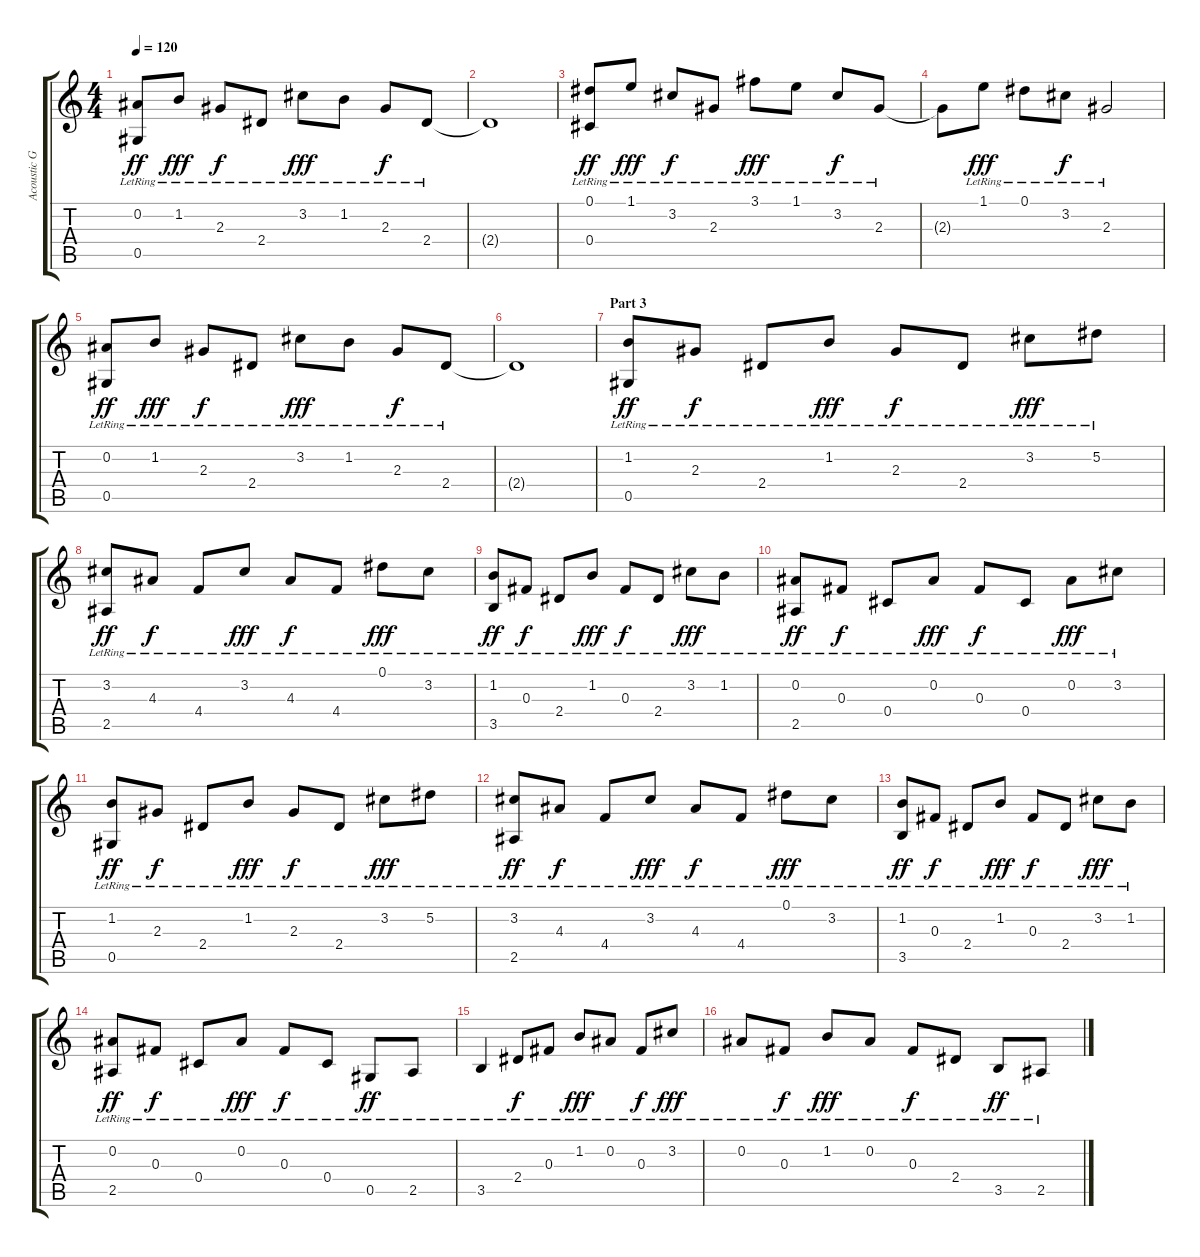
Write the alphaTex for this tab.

\track ("Acoustic Guitar I" "Acoustic G") {instrument acousticguitarsteel}
\staff {score tabs}
\tuning (Eb4 Bb3 Gb3 Db3 Ab2 Eb2) {hide}
\ts (4 4)
\tempo 120
\clef g2
\ks c
(0.2{lr} 0.5{lr}).8{dy ff} 1.2{lr}.8{dy fff} 2.3{lr}.8{dy f} 2.4{lr}.8 3.2{lr}.8{dy fff} 1.2{lr}.8 2.3{lr}.8{dy f} 2.4{lr}.8 |
2.4{t}.1 |
(0.1{lr} 0.4{lr}).8{dy ff} 1.1{lr}.8{dy fff} 3.2{lr}.8{dy f} 2.3{lr}.8 3.1{lr}.8{dy fff} 1.1{lr}.8 3.2{lr}.8{dy f} 2.3{lr}.8 |
2.3{t}.8 1.1{lr}.8{dy fff} 0.1{lr}.8 3.2{lr}.8{dy f} 2.3{lr}.2 |
(0.2{lr} 0.5{lr}).8{dy ff} 1.2{lr}.8{dy fff} 2.3{lr}.8{dy f} 2.4{lr}.8 3.2{lr}.8{dy fff} 1.2{lr}.8 2.3{lr}.8{dy f} 2.4{lr}.8 |
2.4{t}.1 |
\section ("" "Part 3")
(1.2{lr} 0.5{lr}).8{dy ff} 2.3{lr}.8{dy f} 2.4{lr}.8 1.2{lr}.8{dy fff} 2.3{lr}.8{dy f} 2.4{lr}.8 3.2{lr}.8{dy fff} 5.2{lr}.8 |
(3.2{lr} 2.5{lr}).8{dy ff} 4.3{lr}.8{dy f} 4.4{lr}.8 3.2{lr}.8{dy fff} 4.3{lr}.8{dy f} 4.4{lr}.8 0.1{lr}.8{dy fff} 3.2{lr}.8 |
(1.2{lr} 3.5{lr}).8{dy ff} 0.3{lr}.8{dy f} 2.4{lr}.8 1.2{lr}.8{dy fff} 0.3{lr}.8{dy f} 2.4{lr}.8 3.2{lr}.8{dy fff} 1.2{lr}.8 |
(0.2{lr} 2.5{lr}).8{dy ff} 0.3{lr}.8{dy f} 0.4{lr}.8 0.2{lr}.8{dy fff} 0.3{lr}.8{dy f} 0.4{lr}.8 0.2{lr}.8{dy fff} 3.2{lr}.8 |
(1.2{lr} 0.5{lr}).8{dy ff} 2.3{lr}.8{dy f} 2.4{lr}.8 1.2{lr}.8{dy fff} 2.3{lr}.8{dy f} 2.4{lr}.8 3.2{lr}.8{dy fff} 5.2{lr}.8 |
(3.2{lr} 2.5{lr}).8{dy ff} 4.3{lr}.8{dy f} 4.4{lr}.8 3.2{lr}.8{dy fff} 4.3{lr}.8{dy f} 4.4{lr}.8 0.1{lr}.8{dy fff} 3.2{lr}.8 |
(1.2{lr} 3.5{lr}).8{dy ff} 0.3{lr}.8{dy f} 2.4{lr}.8 1.2{lr}.8{dy fff} 0.3{lr}.8{dy f} 2.4{lr}.8 3.2{lr}.8{dy fff} 1.2{lr}.8 |
(0.2{lr} 2.5{lr}).8{dy ff} 0.3{lr}.8{dy f} 0.4{lr}.8 0.2{lr}.8{dy fff} 0.3{lr}.8{dy f} 0.4{lr}.8 0.5{lr}.8{dy ff} 2.5{lr}.8 |
3.5{lr}.4 2.4{lr}.8{dy f} 0.3{lr}.8 1.2{lr}.8{dy fff} 0.2{lr}.8 0.3{lr}.8{dy f} 3.2{lr}.8{dy fff} |
0.2{lr}.8 0.3{lr}.8{dy f} 1.2{lr}.8{dy fff} 0.2{lr}.8 0.3{lr}.8{dy f} 2.4{lr}.8 3.5{lr}.8{dy ff} 2.5{lr}.8
